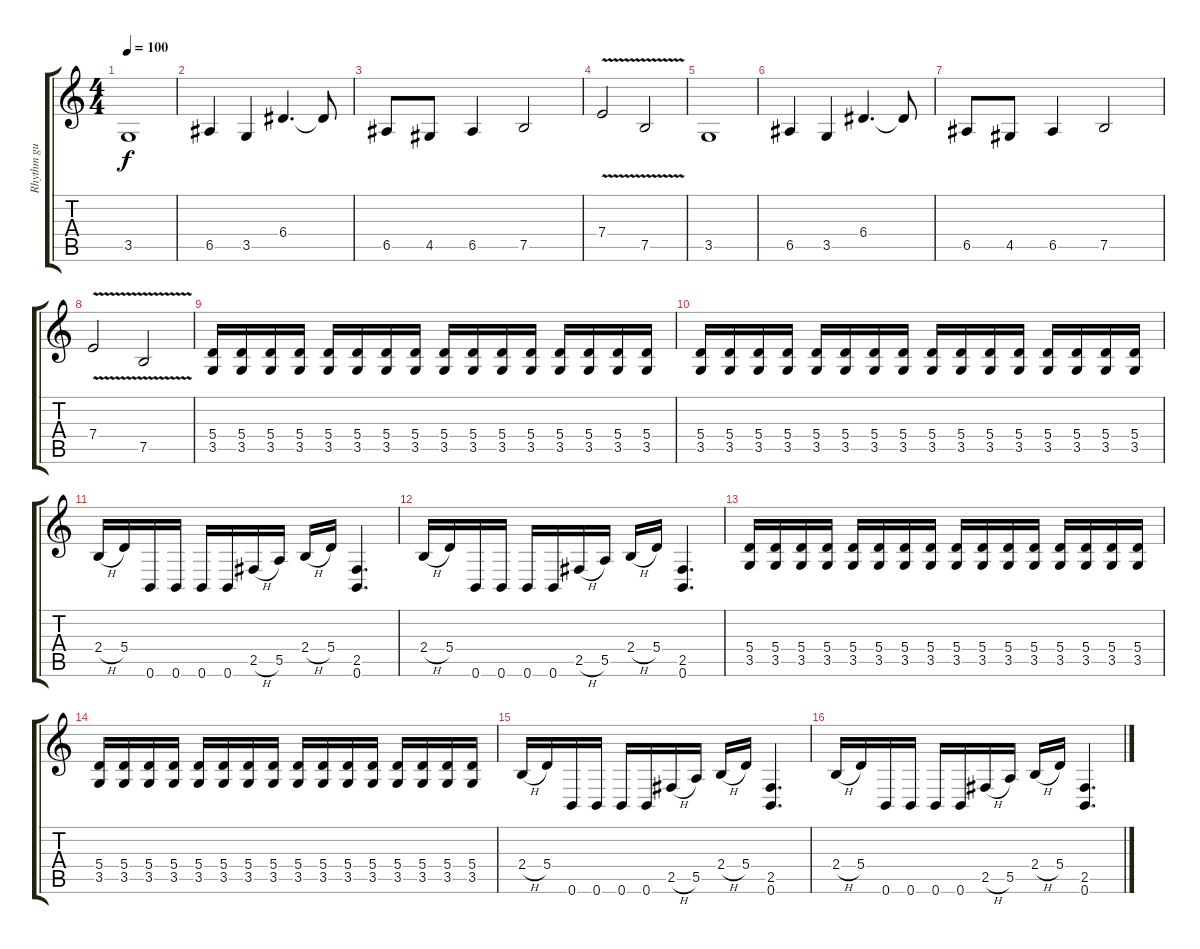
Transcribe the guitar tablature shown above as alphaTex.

\track (" Rhythm guitar" " Rhythm gu") {instrument distortionguitar}
\staff {score tabs}
\tuning (B3 Gb3 D3 A2 E2 B1) {hide}
\ts (4 4)
\tempo 100
\clef g2
\ks c
3.5.1{dy f} |
6.5.4 3.5.4 6.4.4{d} 6.4{t}.8 |
6.5.8 4.5.8 6.5.4 7.5.2 |
7.4{v}.2 7.5{v}.2 |
3.5.1 |
6.5.4 3.5.4 6.4.4{d} 6.4{t}.8 |
6.5.8 4.5.8 6.5.4 7.5.2 |
7.4{v}.2 7.5{v}.2 |
(5.4 3.5).16 (5.4 3.5).16 (5.4 3.5).16 (5.4 3.5).16 (5.4 3.5).16 (5.4 3.5).16 (5.4 3.5).16 (5.4 3.5).16 (5.4 3.5).16 (5.4 3.5).16 (5.4 3.5).16 (5.4 3.5).16 (5.4 3.5).16 (5.4 3.5).16 (5.4 3.5).16 (5.4 3.5).16 |
(5.4 3.5).16 (5.4 3.5).16 (5.4 3.5).16 (5.4 3.5).16 (5.4 3.5).16 (5.4 3.5).16 (5.4 3.5).16 (5.4 3.5).16 (5.4 3.5).16 (5.4 3.5).16 (5.4 3.5).16 (5.4 3.5).16 (5.4 3.5).16 (5.4 3.5).16 (5.4 3.5).16 (5.4 3.5).16 |
2.4{h}.16 5.4.16 0.6.16 0.6.16 0.6.16 0.6.16 2.5{h}.16 5.5.16 2.4{h}.16 5.4.16 (2.5 0.6).4{d} |
2.4{h}.16 5.4.16 0.6.16 0.6.16 0.6.16 0.6.16 2.5{h}.16 5.5.16 2.4{h}.16 5.4.16 (2.5 0.6).4{d} |
(5.4 3.5).16 (5.4 3.5).16 (5.4 3.5).16 (5.4 3.5).16 (5.4 3.5).16 (5.4 3.5).16 (5.4 3.5).16 (5.4 3.5).16 (5.4 3.5).16 (5.4 3.5).16 (5.4 3.5).16 (5.4 3.5).16 (5.4 3.5).16 (5.4 3.5).16 (5.4 3.5).16 (5.4 3.5).16 |
(5.4 3.5).16 (5.4 3.5).16 (5.4 3.5).16 (5.4 3.5).16 (5.4 3.5).16 (5.4 3.5).16 (5.4 3.5).16 (5.4 3.5).16 (5.4 3.5).16 (5.4 3.5).16 (5.4 3.5).16 (5.4 3.5).16 (5.4 3.5).16 (5.4 3.5).16 (5.4 3.5).16 (5.4 3.5).16 |
2.4{h}.16 5.4.16 0.6.16 0.6.16 0.6.16 0.6.16 2.5{h}.16 5.5.16 2.4{h}.16 5.4.16 (2.5 0.6).4{d} |
2.4{h}.16 5.4.16 0.6.16 0.6.16 0.6.16 0.6.16 2.5{h}.16 5.5.16 2.4{h}.16 5.4.16 (2.5 0.6).4{d}
